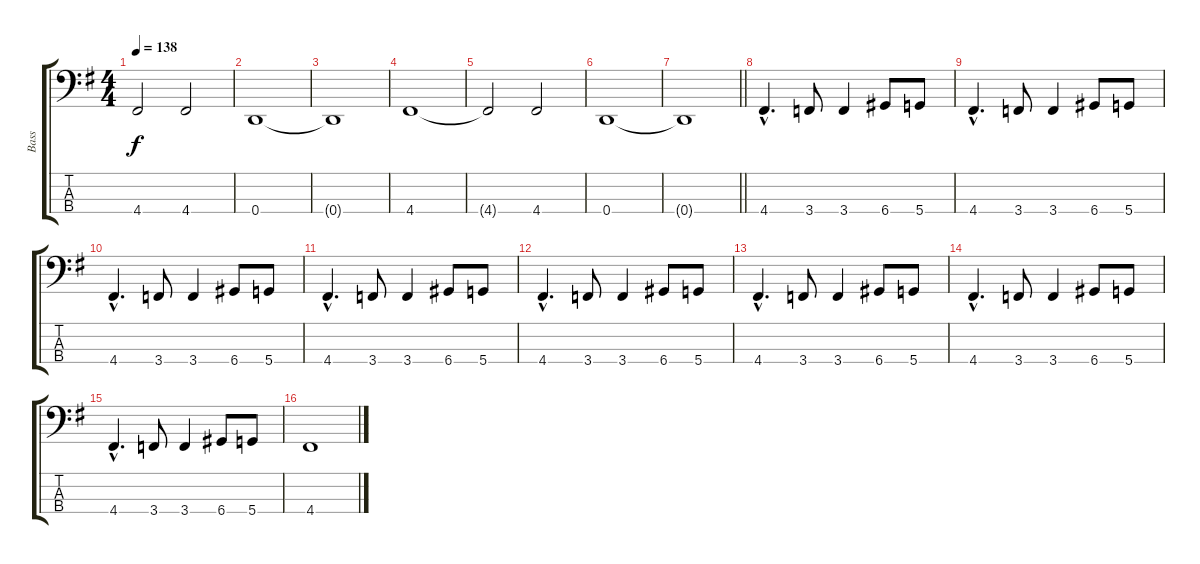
\track ("Bass" "Bass") {instrument electricbasspick}
\staff {score tabs}
\tuning (F2 C2 G1 D1) {hide}
\ts (4 4)
\tempo 138
\clef f4
\ks eminor
4.4{t}.2{dy f} 4.4.2 |
0.4.1 |
0.4{t}.1 |
4.4.1 |
4.4{t}.2 4.4.2 |
0.4.1 |
\barLineRight lightlight
0.4{t}.1 |
4.4{hac}.4{d} 3.4.8 3.4.4 6.4.8 5.4.8 |
4.4{hac}.4{d} 3.4.8 3.4.4 6.4.8 5.4.8 |
4.4{hac}.4{d} 3.4.8 3.4.4 6.4.8 5.4.8 |
4.4{hac}.4{d} 3.4.8 3.4.4 6.4.8 5.4.8 |
4.4{hac}.4{d} 3.4.8 3.4.4 6.4.8 5.4.8 |
4.4{hac}.4{d} 3.4.8 3.4.4 6.4.8 5.4.8 |
4.4{hac}.4{d} 3.4.8 3.4.4 6.4.8 5.4.8 |
4.4{hac}.4{d} 3.4.8 3.4.4 6.4.8 5.4.8 |
4.4.1
